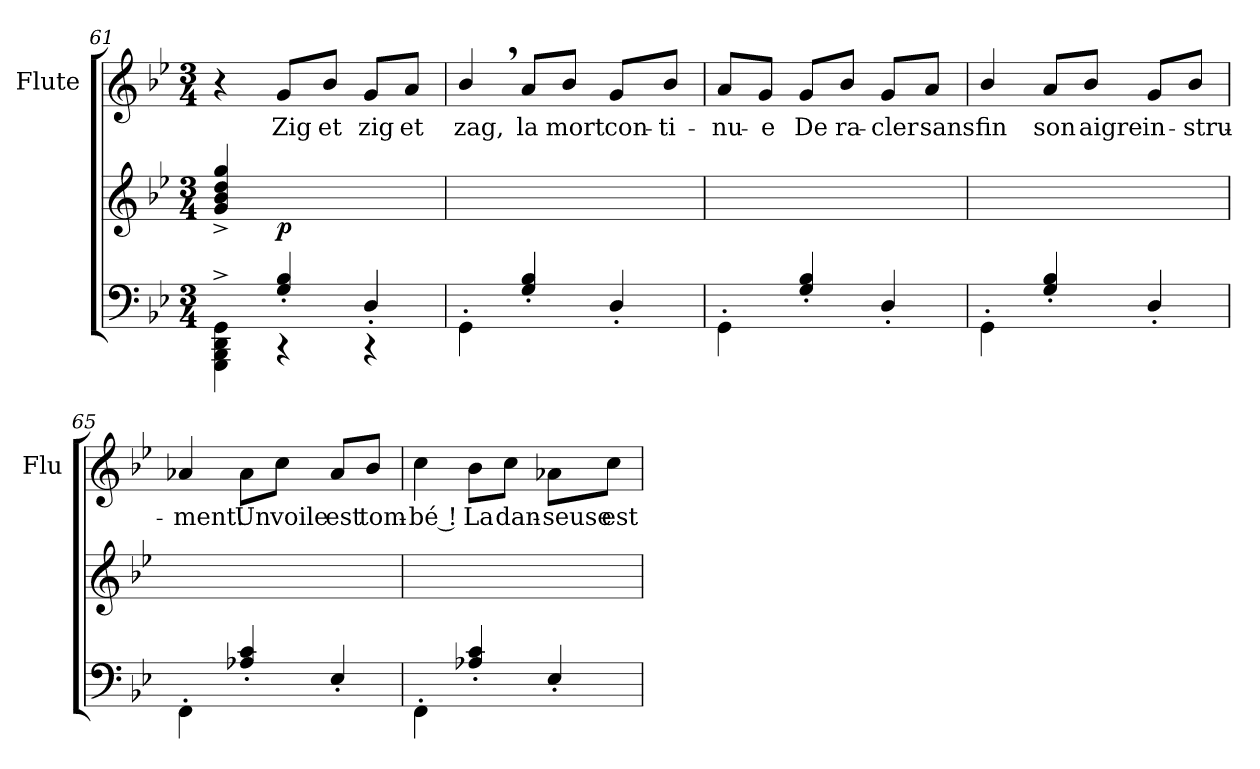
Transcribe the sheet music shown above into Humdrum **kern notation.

**kern	**kern	**dynam	**kern	**text
*part3	*part2	*part2	*part1	*part1
*staff3	*staff2	*staff2	*staff1	*staff1
*	*	*	*I"Flute	*
*	*	*	*I'Flu	*
*clefF4	*clefG2	*	*clefG2	*
*k[b-e-]	*k[b-e-]	*	*k[b-e-]	*
*B-:	*B-:	*	*B-:	*
*M3/4	*M3/4	*	*M3/4	*
=61	=61	=61	=61	=61
*^	*	*	*	*
4GGG\^> 4BBB-\^> 4DD\^> 4GG\^>	4ryy	4g/^> 4b-/^> 4dd/^> 4gg/^>	.	4r	.
!	!	!	!LO:DY:b	!	!LO:LY:b
4rCC	4G/'> 4B-/'>	2ryy	p	8g/L	Zig
!	!	!	!	!	!LO:LY:b
.	.	.	.	8b-/J	et
!	!	!	!	!	!LO:LY:b
4rCC	4D'>/	.	.	8g/L	zig
!	!	!	!	!	!LO:LY:b
.	.	.	.	8a/J	et
*v	*v	*	*	*	*
!!LO:LB:g=z
=62	=62	=62	=62	=62
!	!	!	!	!LO:LY:b
4GG'>\	2.ryy	.	4b-,>/	zag,
!	!	!	!	!LO:LY:b
4G/'> 4B-/'>	.	.	8a/L	la
!	!	!	!	!LO:LY:b
.	.	.	8b-/J	mort
!	!	!	!	!LO:LY:b
4D'>/	.	.	8g/L	con-
!	!	!	!	!LO:LY:b
.	.	.	8b-/J	-ti-
=63	=63	=63	=63	=63
!	!	!	!	!LO:LY:b
4GG'>\	2.ryy	.	8a/L	-nu-
!	!	!	!	!LO:LY:b
.	.	.	8g/J	-e
!	!	!	!	!LO:LY:b
4G/'> 4B-/'>	.	.	8g/L	De
!	!	!	!	!LO:LY:b
.	.	.	8b-/J	ra-
!	!	!	!	!LO:LY:b
4D'>/	.	.	8g/L	-cler
!	!	!	!	!LO:LY:b
.	.	.	8a/J	sans
=64	=64	=64	=64	=64
!	!	!	!	!LO:LY:b
4GG'>\	2.ryy	.	4b-/	fin
!	!	!	!	!LO:LY:b
4G/'> 4B-/'>	.	.	8a/L	son
!	!	!	!	!LO:LY:b
.	.	.	8b-/J	aigre
!	!	!	!	!LO:LY:b
4D'>/	.	.	8g/L	in-
!	!	!	!	!LO:LY:b
.	.	.	8b-/J	-stru-
=65	=65	=65	=65	=65
!	!	!	!	!LO:LY:b
4FF'>\	2.ryy	.	4a-X/	-ment.
!	!	!	!	!LO:LY:b
4A-X/'> 4c/'>	.	.	8a-\L	Un
!	!	!	!	!LO:LY:b
.	.	.	8cc\J	voile
!	!	!	!	!LO:LY:b
4E-'>/	.	.	8a-/L	est
!	!	!	!	!LO:LY:b
.	.	.	8b-/J	tom-
!!LO:LB:g=z
=66	=66	=66	=66	=66
!	!	!	!	!LO:LY:b
4FF'>\	2.ryy	.	4cc\	-bé !
!	!	!	!	!LO:LY:b
4A-X/'> 4c/'>	.	.	8b-\L	La
!	!	!	!	!LO:LY:b
.	.	.	8cc\J	dan-
!	!	!	!	!LO:LY:b
4E-'>/	.	.	8a-X\L	-seuse
!	!	!	!	!LO:LY:b
.	.	.	8cc\J	est
=	=	=	=	=
*-	*-	*-	*-	*-
